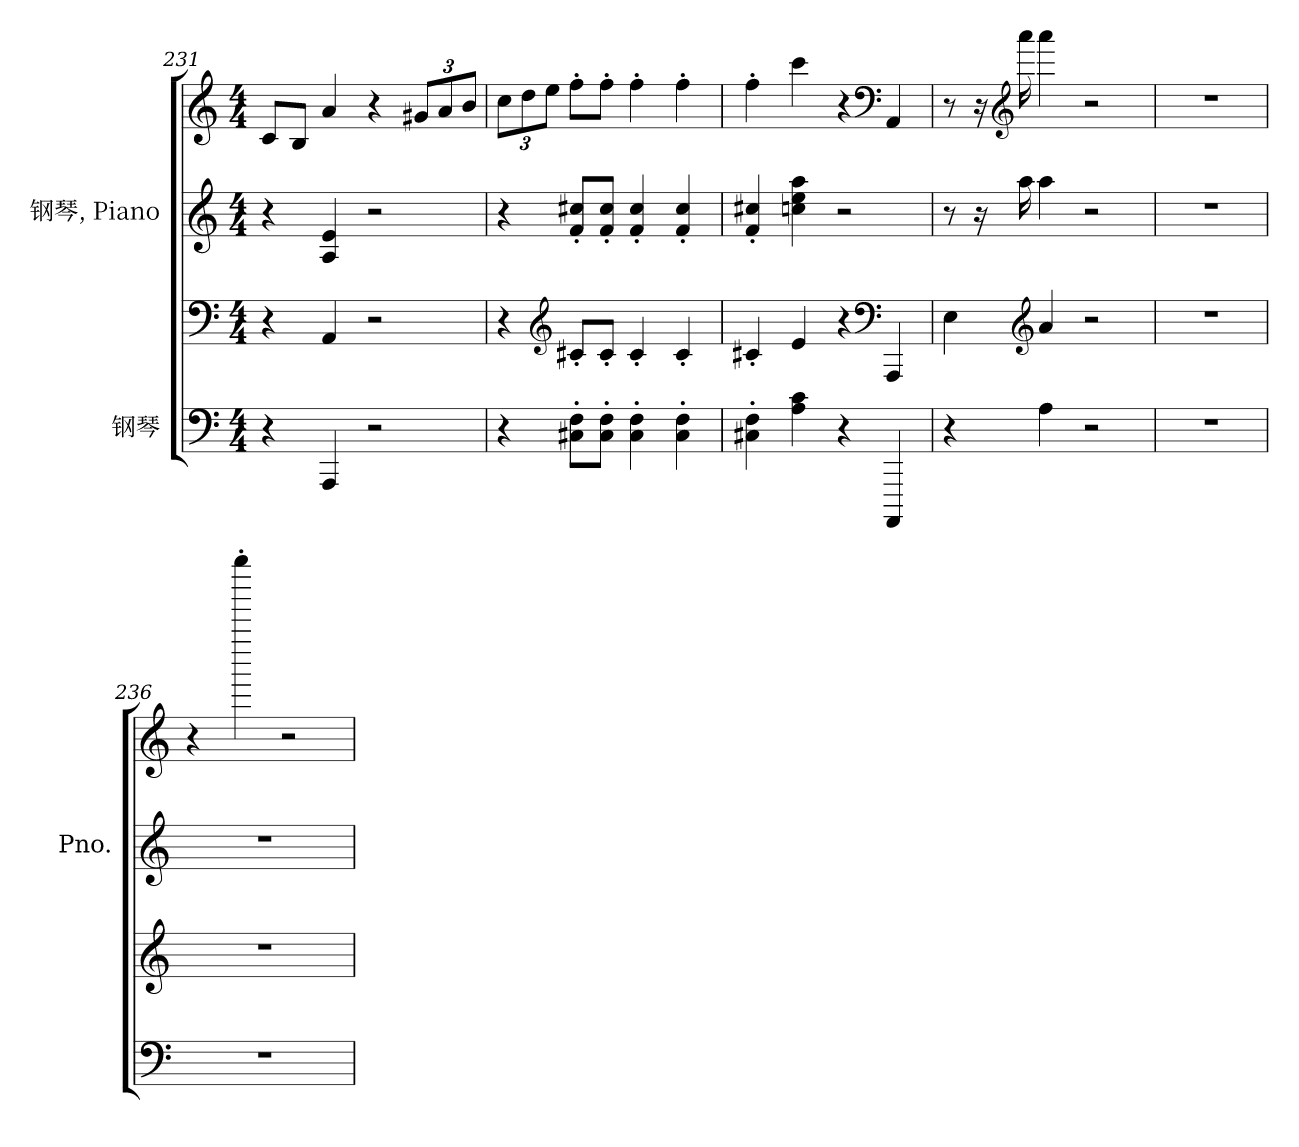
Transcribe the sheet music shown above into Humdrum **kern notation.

**kern	**kern	**kern	**kern
*part2	*part2	*part1	*part1
*staff4	*staff3	*staff2	*staff1
*I"钢琴	*	*I"钢琴, Piano	*
*	*	*I'Pno.	*
!!LO:LB:g=z
*clefF4	*clefF4	*clefG2	*clefG2
*k[]	*k[]	*k[]	*k[]
*M4/4	*M4/4	*M4/4	*M4/4
=231	=231	=231	=231
4r	4r	4r	8c/L
.	.	.	8B/J
4AAA/	4AA/	4A/ 4e/	4a/
2r	2r	2r	4r
*	*	*	*Xbrackettup
*	*	*	*MM220
.	.	.	12g#X/L
.	.	.	12a/
.	.	.	12b/J
=232	=232	=232	=232
4r	4r	4r	12cc\L
.	.	.	12dd\
.	.	.	12ee\J
*	*clefG2	*	*
8C#X\' 8F\'L	8c#X'/L	8f/' 8cc#X/'L	8ff'\L
8C#\' 8F\'J	8c#'/J	8f/' 8cc#/'J	8ff'\J
4C#\' 4F\'	4c#'/	4f/' 4cc#/'	4ff'\
4C#\' 4F\'	4c#'/	4f/' 4cc#/'	4ff'\
=233	=233	=233	=233
4C#X\' 4F\'	4c#X'/	4f/' 4cc#X/'	4ff'\
4A\ 4c\	4e/	4ccn\ 4ee\ 4aa\	4ccc\
4r	4r	2r	4r
*	*clefF4	*	*clefF4
4AAAA/	4AAA/	.	4AA/
=234	=234	=234	=234
4r	4E\	8r	8r
.	.	16r	16r
*	*	*	*clefG2
.	.	16aa\	16aaa\
*	*clefG2	*	*
4A\	4a/	4aa\	4aaa\
2r	2r	2r	2r
=235	=235	=235	=235
1r	1r	1r	1r
=236	=236	=236	=236
1r	1r	1r	4r
.	.	.	4gggggg'\
.	.	.	2r
=	=	=	=
*-	*-	*-	*-
